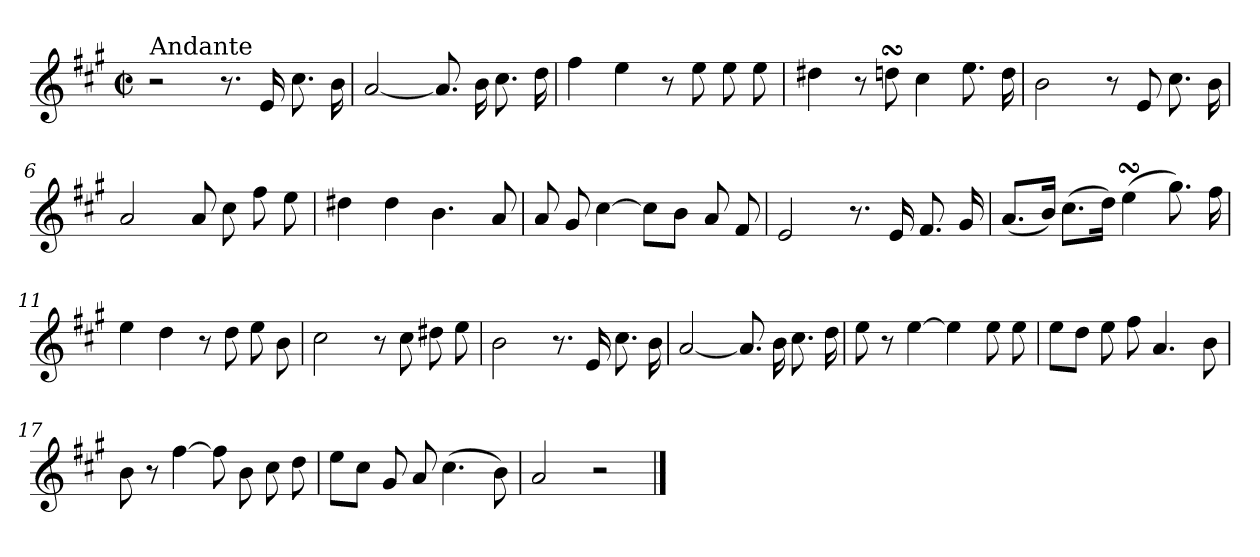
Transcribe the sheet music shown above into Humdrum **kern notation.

**kern
*part1
*staff1
*clefG2
*k[f#c#g#]
*A:
*M2/2
*met(c|)
=1
!LO:TX:a:t=Andante
2r
8.r
16e/
8.cc#\
16b\
=2
[2a/
8.a/]
16b\
8.cc#\
16dd\
=3
4ff#\
4ee\
8r
8ee\
8ee\
8ee\
=4
4dd#X\
8r
8ddnsSSs\
4cc#\
8.ee\
16dd\
!!LO:LB:g=z
=5
2b\
8r
8e/
8.cc#\
16b\
=6
2a/
8a/
8cc#\
8ff#\
8ee\
=7
4dd#X\
4dd#\
4.b\
8a/
=8
8a/
8g#/
[4cc#\
8cc#\L]
8b\J
8a/
8f#/
=9
2e/
8.r
16e/
8.f#/
16g#/
!!LO:LB:g=z
=10
(<8.a/L
16b/Jk)
(>8.cc#\L
16dd\Jk)
(>4eesSSS\
8.gg#\)
16ff#\
=11
4ee\
4dd\
8r
8dd\
8ee\
8b\
=12
2cc#\
8r
8cc#\
8dd#X\
8ee\
=13
2b\
8.r
16e/
8.cc#\
16b\
=14
[2a/
8.a/]
16b\
8.cc#\
16dd\
!!LO:LB:g=z
=15
8ee\
8r
[4ee\
4ee\]
8ee\
8ee\
=16
8ee\L
8dd\J
8ee\
8ff#\
4.a/
8b\
=17
8b\
8r
[4ff#\
8ff#\]
8b\
8cc#\
8dd\
=18
8ee\L
8cc#\J
8g#/
8a/
(>4.cc#\
8b\)
=19
2a/
2r
==
*-
